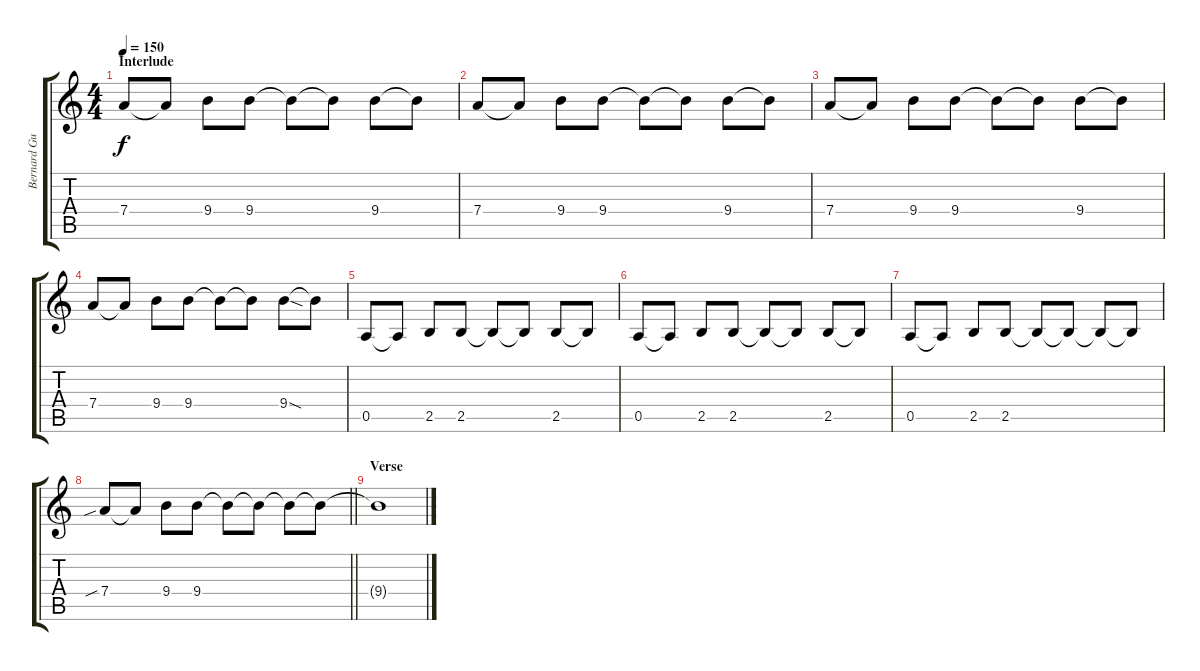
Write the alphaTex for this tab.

\track ("Bernard Guitar 1" "Bernard Gu") {instrument overdrivenguitar}
\staff {score tabs}
\tuning (E4 B3 G3 D3 A2 E2) {hide}
\ts (4 4)
\section ("" "Interlude")
\tempo 150
\clef g2
\ks c
7.4.8{dy f} 7.4{t}.8 9.4.8 9.4.8 9.4{t}.8 9.4{t}.8 9.4.8 9.4{t}.8 |
7.4.8 7.4{t}.8 9.4.8 9.4.8 9.4{t}.8 9.4{t}.8 9.4.8 9.4{t}.8 |
7.4.8 7.4{t}.8 9.4.8 9.4.8 9.4{t}.8 9.4{t}.8 9.4.8 9.4{t}.8 |
7.4.8 7.4{t}.8 9.4.8 9.4.8 9.4{t}.8 9.4{t}.8 9.4{sod}.8 9.4{t}.8 |
0.5.8 0.5{t}.8 2.5.8 2.5.8 2.5{t}.8 2.5{t}.8 2.5.8 2.5{t}.8 |
0.5.8 0.5{t}.8 2.5.8 2.5.8 2.5{t}.8 2.5{t}.8 2.5.8 2.5{t}.8 |
0.5.8 0.5{t}.8 2.5.8 2.5.8 2.5{t}.8 2.5{t}.8 2.5{t}.8 2.5{t}.8 |
\barLineRight lightlight
7.4{sib}.8 7.4{t}.8 9.4.8 9.4.8 9.4{t}.8 9.4{t}.8 9.4{t}.8 9.4{t}.8 |
\section ("" "Verse")
9.4{t}.1
